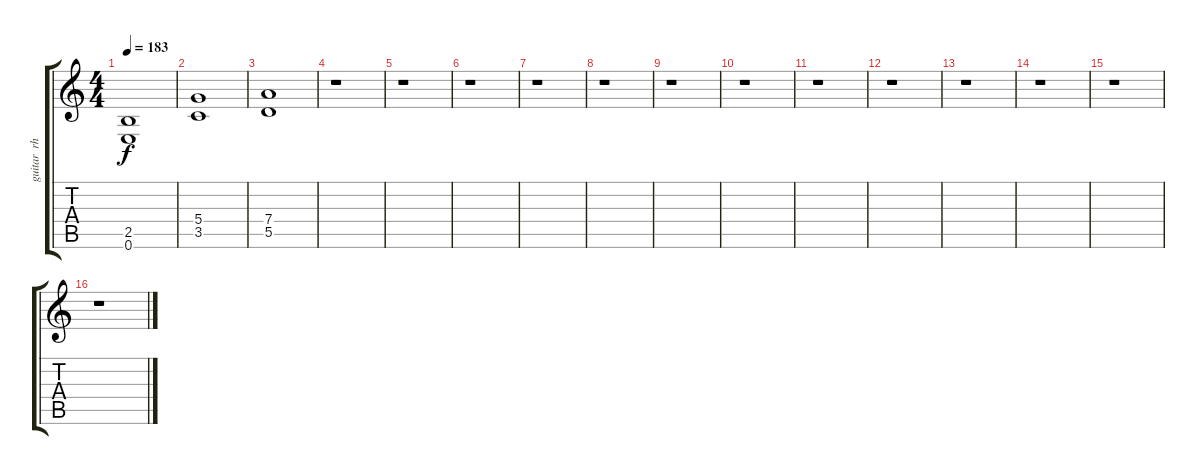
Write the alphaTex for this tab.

\track ("guitar  rhythm  left" "guitar  rh") {instrument distortionguitar}
\staff {score tabs}
\tuning (E4 B3 G3 D3 A2 E2) {hide}
\ts (4 4)
\tempo 183
\clef g2
\ks c
(2.5{t} 0.6{t}).1{dy f} |
(5.4 3.5).1 |
(7.4 5.5).1 |
r.1{volume 0} |
r.1 |
r.1 |
r.1 |
r.1 |
r.1 |
r.1 |
r.1 |
r.1 |
r.1 |
r.1 |
r.1 |
r.1
